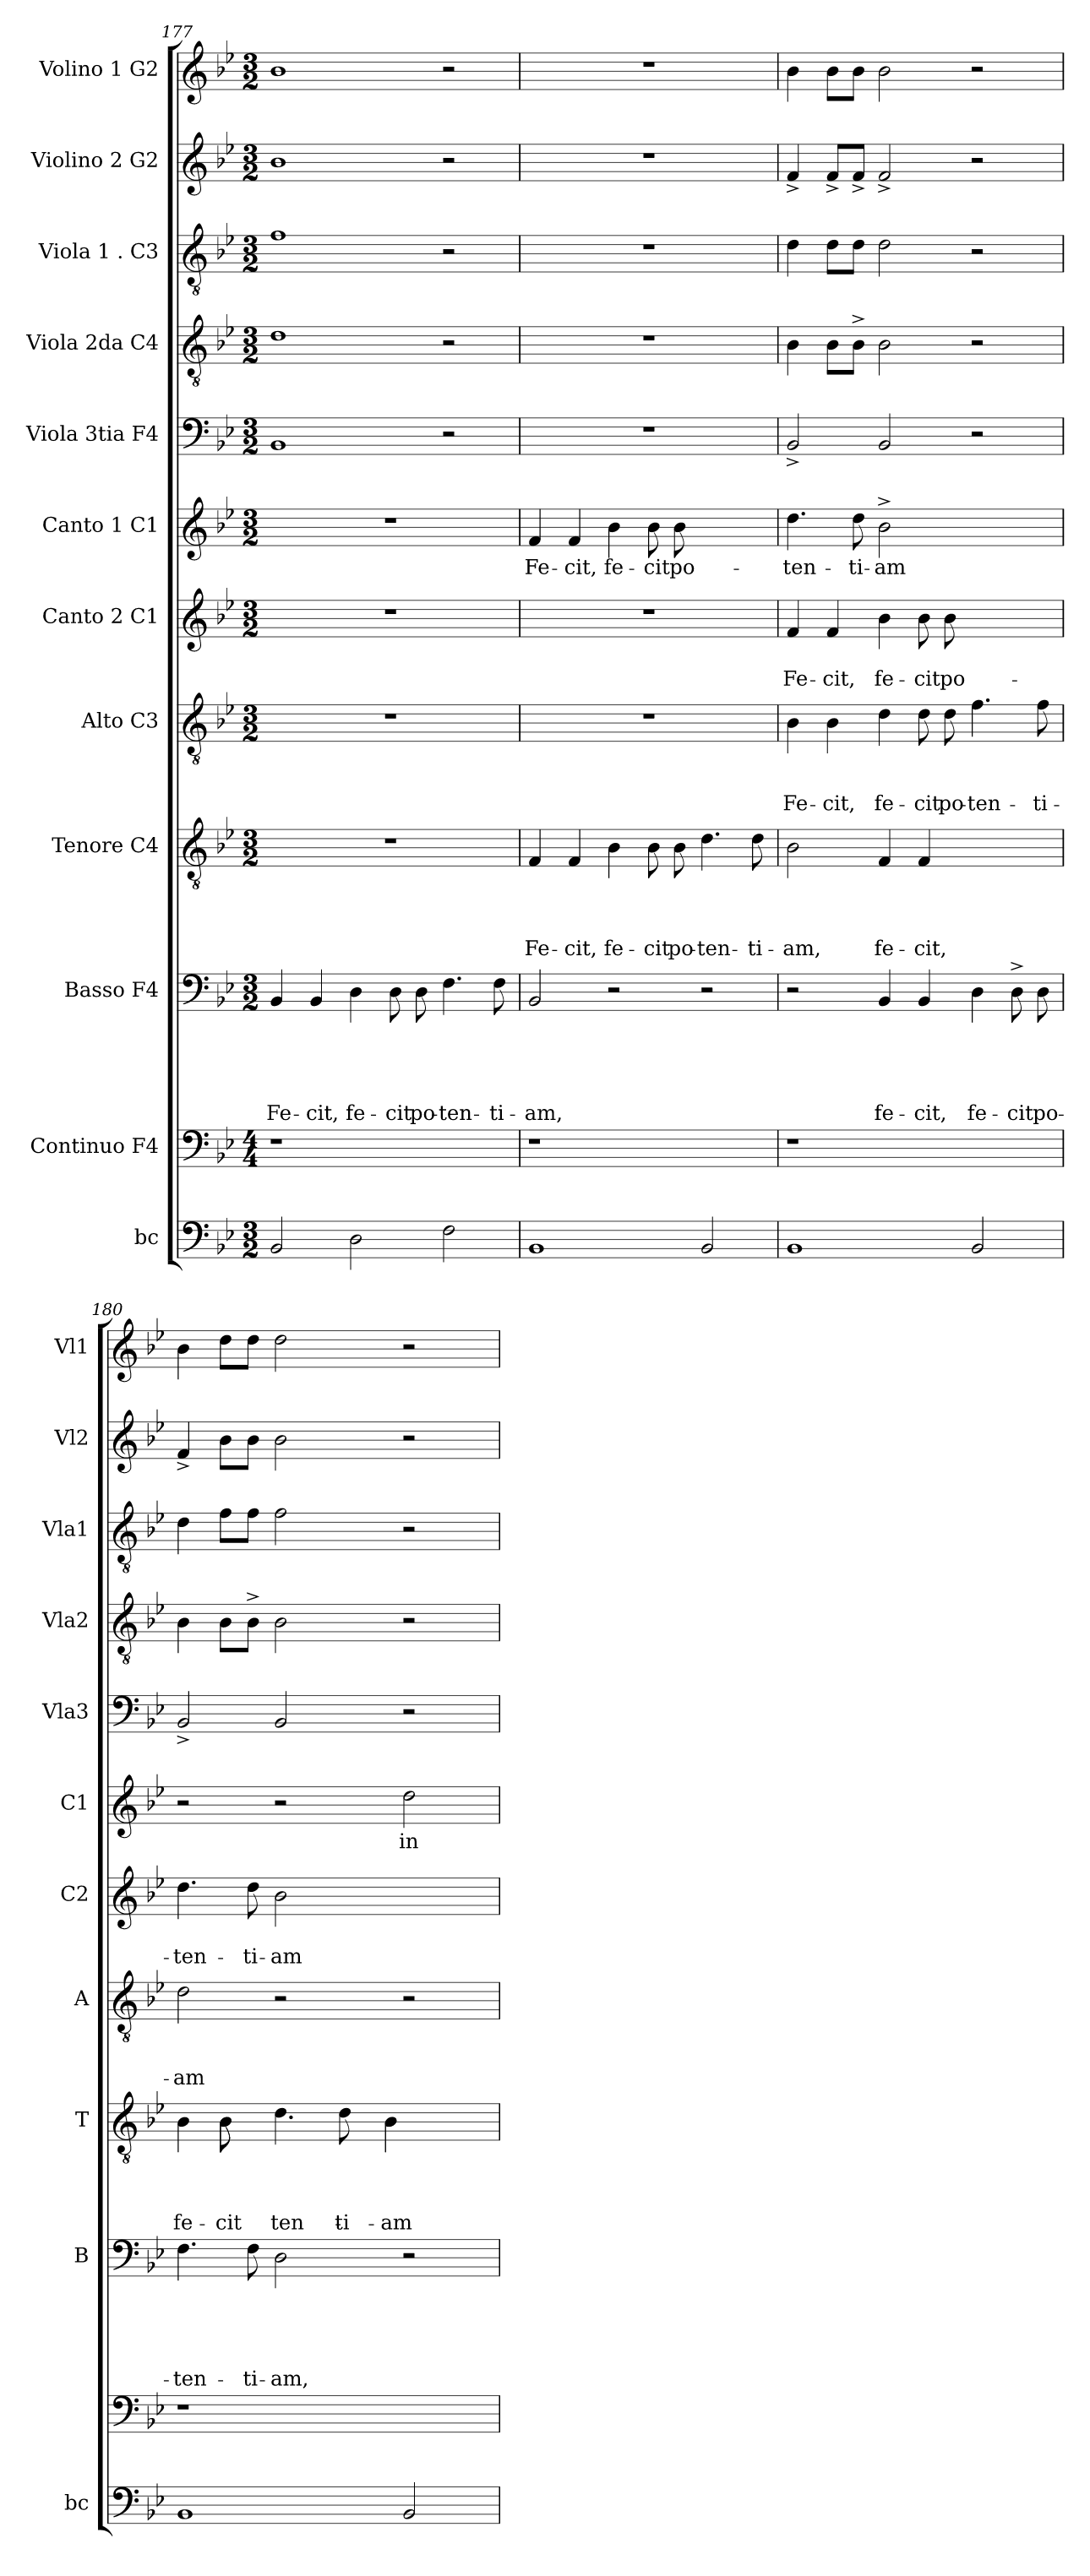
**kern	**kern	**kern	**text	**text	**text	**text	**text	**kern	**text	**text	**text	**text	**kern	**text	**text	**text	**kern	**text	**text	**kern	**text	**kern	**kern	**kern	**kern	**kern
*part12	*part11	*part10	*part10	*part10	*part10	*part10	*part10	*part9	*part9	*part9	*part9	*part9	*part8	*part8	*part8	*part8	*part7	*part7	*part7	*part6	*part6	*part5	*part4	*part3	*part2	*part1
*staff12	*staff11	*staff10	*staff10	*staff10	*staff10	*staff10	*staff10	*staff9	*staff9	*staff9	*staff9	*staff9	*staff8	*staff8	*staff8	*staff8	*staff7	*staff7	*staff7	*staff6	*staff6	*staff5	*staff4	*staff3	*staff2	*staff1
*I"bc	*I"Continuo F4	*I"Basso F4	*	*	*	*	*	*I"Tenore C4	*	*	*	*	*I"Alto C3	*	*	*	*I"Canto 2 C1	*	*	*I"Canto 1 C1	*	*I"Viola 3tia F4	*I"Viola 2da C4	*I"Viola 1 . C3	*I"Violino 2 G2	*I"Volino 1 G2
*I'bc	*	*I'B	*	*	*	*	*	*I'T	*	*	*	*	*I'A	*	*	*	*I'C2	*	*	*I'C1	*	*I'Vla3	*I'Vla2	*I'Vla1	*I'Vl2	*I'Vl1
*clefF4	*clefF4	*clefF4	*	*	*	*	*	*clefGv2	*	*	*	*	*clefGv2	*	*	*	*clefG2	*	*	*clefG2	*	*clefF4	*clefGv2	*clefGv2	*clefG2	*clefG2
*k[b-e-]	*k[b-e-]	*k[b-e-]	*	*	*	*	*	*k[b-e-]	*	*	*	*	*k[b-e-]	*	*	*	*k[b-e-]	*	*	*k[b-e-]	*	*k[b-e-]	*k[b-e-]	*k[b-e-]	*k[b-e-]	*k[b-e-]
*B-:	*B-:	*B-:	*	*	*	*	*	*B-:	*	*	*	*	*B-:	*	*	*	*B-:	*	*	*B-:	*	*B-:	*B-:	*B-:	*B-:	*B-:
*M3/2	*M4/4	*M3/2	*	*	*	*	*	*M3/2	*	*	*	*	*M3/2	*	*	*	*M3/2	*	*	*M3/2	*	*M3/2	*M3/2	*M3/2	*M3/2	*M3/2
=177	=177	=177	=177	=177	=177	=177	=177	=177	=177	=177	=177	=177	=177	=177	=177	=177	=177	=177	=177	=177	=177	=177	=177	=177	=177	=177
!	!	!	!	!	!	!	!LO:LY:b	!LO:N:vis=1	!	!	!	!	!	!	!	!	!	!	!	!LO:N:vis=1	!	!	!	!	!	!
2BB-/	1r	4BB-/	.	.	.	.	Fe-	1.r	.	.	.	.	1.r	.	.	.	1.r	.	.	1.r	.	1BB-	1d	1f	1b-	1b-
!	!	!	!	!	!	!	!LO:LY:b	!	!	!	!	!	!	!	!	!	!	!	!	!	!	!	!	!	!	!
.	.	4BB-/	.	.	.	.	-cit,	.	.	.	.	.	.	.	.	.	.	.	.	.	.	.	.	.	.	.
!	!	!	!	!	!	!	!LO:LY:b	!	!	!	!	!	!	!	!	!	!	!	!	!	!	!	!	!	!	!
2D\	.	4D\	.	.	.	.	fe-	.	.	.	.	.	.	.	.	.	.	.	.	.	.	.	.	.	.	.
!	!	!	!	!	!	!	!LO:LY:b	!	!	!	!	!	!	!	!	!	!	!	!	!	!	!	!	!	!	!
.	.	8D\	.	.	.	.	-cit	.	.	.	.	.	.	.	.	.	.	.	.	.	.	.	.	.	.	.
!	!	!	!	!	!	!	!LO:LY:b	!	!	!	!	!	!	!	!	!	!	!	!	!	!	!	!	!	!	!
.	.	8D\	.	.	.	.	po-	.	.	.	.	.	.	.	.	.	.	.	.	.	.	.	.	.	.	.
!	!	!	!	!	!	!	!LO:LY:b:rj	!	!	!	!	!	!	!	!	!	!	!	!	!	!	!	!	!	!	!
2F\	2ryy	4.F\	.	.	.	.	-ten-	.	.	.	.	.	.	.	.	.	.	.	.	.	.	2r	2r	2r	2r	2r
!	!	!	!	!	!	!	!LO:LY:b	!	!	!	!	!	!	!	!	!	!	!	!	!	!	!	!	!	!	!
.	.	8F\	.	.	.	.	-ti-	.	.	.	.	.	.	.	.	.	.	.	.	.	.	.	.	.	.	.
=178	=178	=178	=178	=178	=178	=178	=178	=178	=178	=178	=178	=178	=178	=178	=178	=178	=178	=178	=178	=178	=178	=178	=178	=178	=178	=178
!	!	!	!	!	!	!	!LO:LY:b	!	!	!	!	!LO:LY:b	!	!	!	!	!	!	!	!	!LO:LY:b	!LO:N:vis=1	!LO:N:vis=1	!LO:N:vis=1	!LO:N:vis=1	!LO:N:vis=1
1BB-	1r	2BB-/	.	.	.	.	-am,	4F/	.	.	.	Fe-	1.r	.	.	.	1.r	.	.	4f/	Fe-	1.r	1.r	1.r	1.r	1.r
!	!	!	!	!	!	!	!	!	!	!	!	!LO:LY:b	!	!	!	!	!	!	!	!	!LO:LY:b	!	!	!	!	!
.	.	.	.	.	.	.	.	4F/	.	.	.	-cit,	.	.	.	.	.	.	.	4f/	-cit,	.	.	.	.	.
!	!	!	!	!	!	!	!	!	!	!	!	!LO:LY:b	!	!	!	!	!	!	!	!	!LO:LY:b	!	!	!	!	!
.	.	2r	.	.	.	.	.	4B-\	.	.	.	fe-	.	.	.	.	.	.	.	4b-\	fe-	.	.	.	.	.
!	!	!	!	!	!	!	!	!	!	!	!	!LO:LY:b	!	!	!	!	!	!	!	!	!LO:LY:b	!	!	!	!	!
.	.	.	.	.	.	.	.	8B-\	.	.	.	-cit	.	.	.	.	.	.	.	8b-\	-cit	.	.	.	.	.
!	!	!	!	!	!	!	!	!	!	!	!	!LO:LY:b	!	!	!	!	!	!	!	!	!LO:LY:b	!	!	!	!	!
.	.	.	.	.	.	.	.	8B-\	.	.	.	po-	.	.	.	.	.	.	.	8b-\	po-	.	.	.	.	.
!	!	!	!	!	!	!	!	!	!	!	!	!LO:LY:b:rj	!	!	!	!	!	!	!	!	!	!	!	!	!	!
2BB-/	2ryy	2r	.	.	.	.	.	4.d\	.	.	.	-ten-	.	.	.	.	.	.	.	2ryy	.	.	.	.	.	.
!	!	!	!	!	!	!	!	!	!	!	!	!LO:LY:b	!	!	!	!	!	!	!	!	!	!	!	!	!	!
.	.	.	.	.	.	.	.	8d\	.	.	.	-ti-	.	.	.	.	.	.	.	.	.	.	.	.	.	.
!!LO:PB:g=z
=179	=179	=179	=179	=179	=179	=179	=179	=179	=179	=179	=179	=179	=179	=179	=179	=179	=179	=179	=179	=179	=179	=179	=179	=179	=179	=179
!	!	!	!	!	!	!	!	!	!	!	!	!LO:LY:b	!	!	!	!LO:LY:b	!	!	!LO:LY:b	!	!LO:LY:b	!	!	!	!	!
1BB-	1r	2r	.	.	.	.	.	2B-\	.	.	.	-am,	4B-\	.	.	Fe-	4f/	.	Fe-	4.dd\	-ten-	2BB-^</	4B-\	4d\	4f^</	4b-\
!	!	!	!	!	!	!	!	!	!	!	!	!	!	!	!	!LO:LY:b:rj	!	!	!LO:LY:b:rj	!	!	!	!	!	!	!
.	.	.	.	.	.	.	.	.	.	.	.	.	4B-\	.	.	-cit,	4f/	.	-cit,	.	.	.	8B-\L	8d\L	8f^</L	8b-\L
!	!	!	!	!	!	!	!	!	!	!	!	!	!	!	!	!	!	!	!	!	!LO:LY:b	!	!	!	!	!
.	.	.	.	.	.	.	.	.	.	.	.	.	.	.	.	.	.	.	.	8dd\	-ti-	.	8B-^>\J	8d\J	8f^</J	8b-\J
!	!	!	!	!	!	!	!LO:LY:b	!	!	!	!	!LO:LY:b	!	!	!	!LO:LY:b	!	!	!LO:LY:b	!	!LO:LY:b	!	!	!	!	!
.	.	4BB-/	.	.	.	.	fe-	4F/	.	.	.	fe-	4d\	.	.	fe-	4b-\	.	fe-	2b-^>\	-am	2BB-/	2B-\	2d\	2f^</	2b-\
!	!	!	!	!	!	!	!LO:LY:b	!	!	!	!	!LO:LY:b:rj	!	!	!	!LO:LY:b	!	!	!LO:LY:b	!	!	!	!	!	!	!
.	.	4BB-/	.	.	.	.	-cit,	4F/	.	.	.	-cit,	8d\	.	.	-cit	8b-\	.	-cit	.	.	.	.	.	.	.
!	!	!	!	!	!	!	!	!	!	!	!	!	!	!	!	!LO:LY:b	!	!	!LO:LY:b	!	!	!	!	!	!	!
.	.	.	.	.	.	.	.	.	.	.	.	.	8d\	.	.	po-	8b-\	.	po-	.	.	.	.	.	.	.
!	!	!	!	!	!	!	!LO:LY:b	!	!	!	!	!	!	!	!	!LO:LY:b:rj	!	!	!	!	!	!	!	!	!	!
2BB-/	2ryy	4D\	.	.	.	.	fe-	2ryy	.	.	.	.	4.f\	.	.	-ten-	2ryy	.	.	2ryy	.	2r	2r	2r	2r	2r
!	!	!	!	!	!	!	!LO:LY:b	!	!	!	!	!	!	!	!	!	!	!	!	!	!	!	!	!	!	!
.	.	8D^>\	.	.	.	.	-cit	.	.	.	.	.	.	.	.	.	.	.	.	.	.	.	.	.	.	.
!	!	!	!	!	!	!	!LO:LY:b	!	!	!	!	!	!	!	!	!LO:LY:b	!	!	!	!	!	!	!	!	!	!
.	.	8D\	.	.	.	.	po-	.	.	.	.	.	8f\	.	.	-ti-	.	.	.	.	.	.	.	.	.	.
=180	=180	=180	=180	=180	=180	=180	=180	=180	=180	=180	=180	=180	=180	=180	=180	=180	=180	=180	=180	=180	=180	=180	=180	=180	=180	=180
!	!	!	!	!	!	!	!LO:LY:b:rj	!	!	!	!	!LO:LY:b	!	!	!	!LO:LY:b	!	!	!LO:LY:b:rj	!	!	!	!	!	!	!
*	*	*	*	*	*	*	*	*^	*	*	*	*	*	*	*	*	*	*	*	*	*	*	*	*	*	*
*	*	*	*	*	*	*	*	*	*^	*	*	*	*	*	*	*	*	*	*	*	*	*	*	*	*	*	*
*	*	*	*	*	*	*	*	*	*	*^	*	*	*	*	*	*	*	*	*	*	*	*	*	*	*	*	*	*
1BB-	1r	4.F\	.	.	.	.	-ten-	4B-\	4ryy	2ryy	2.ryy	.	.	.	fe-	2d\	.	.	-am	4.dd\	.	-ten-	2r	.	2BB-^</	4B-\	4d\	4f^</	4b-\
!	!	!	!	!	!	!	!	!	!	!	!	!	!	!	!LO:LY:b	!	!	!	!	!	!	!	!	!	!	!	!	!	!
!	!	!	!	!	!	!	!	!	!	!	!	!	!	!	!LO:LY:b	!	!	!	!	!	!	!	!	!	!	!	!	!	!
.	.	.	.	.	.	.	.	8B-\	8B-\	.	.	.	.	.	-cit	.	.	.	.	.	.	.	.	.	.	8B-\L	8f\L	8b-\L	8dd\L
!	!	!	!	!	!	!	!LO:LY:b	!	!	!	!	!	!	!	!	!	!	!	!	!	!	!LO:LY:b	!	!	!	!	!	!	!
.	.	8F\	.	.	.	.	-ti-	4ryy	4ryy	.	.	.	.	.	.	.	.	.	.	8dd\	.	-ti-	.	.	.	8B-^>\J	8f\J	8b-\J	8dd\J
!	!	!	!	!	!	!	!LO:LY:b	!	!	!	!	!	!	!	!LO:LY:b:rj	!	!	!	!	!	!	!LO:LY:b	!	!	!	!	!	!	!
.	.	2D\	.	.	.	.	-am,	.	.	4.d\	.	.	.	.	ten-	2r	.	.	.	2b-\	.	-am	2r	.	2BB-/	2B-\	2f\	2b-\	2dd\
.	.	.	.	.	.	.	.	16ryy	16ryy	.	.	.	.	.	.	.	.	.	.	.	.	.	.	.	.	.	.	.	.
.	.	.	.	.	.	.	.	2ryy	2ryy	.	.	.	.	.	.	.	.	.	.	.	.	.	.	.	.	.	.	.	.
!	!	!	!	!	!	!	!	!	!	!	!	!	!	!	!LO:LY:b	!	!	!	!	!	!	!	!	!	!	!	!	!	!
.	.	.	.	.	.	.	.	.	.	.	8d\	.	.	.	ti-	.	.	.	.	.	.	.	.	.	.	.	.	.	.
.	.	.	.	.	.	.	.	.	.	16ryy	16ryy	.	.	.	.	.	.	.	.	.	.	.	.	.	.	.	.	.	.
!	!	!	!	!	!	!	!	!	!	!	!	!	!	!	!LO:LY:b	!	!	!	!	!	!	!	!	!	!	!	!	!	!
!	!	!	!	!	!	!	!	!	!	!	!	!	!	!	!LO:LY:b	!	!	!	!	!	!	!	!	!	!	!	!	!	!
.	.	.	.	.	.	.	.	.	.	4B-\	4B-\	.	.	.	-am	.	.	.	.	.	.	.	.	.	.	.	.	.	.
!	!	!	!	!	!	!	!	!	!	!	!	!	!	!	!	!	!	!	!	!	!	!	!	!LO:LY:b	!	!	!	!	!
2BB-/	2ryy	2r	.	.	.	.	.	.	.	.	.	.	.	.	.	2r	.	.	.	2ryy	.	.	2dd\	in	2r	2r	2r	2r	2r
.	.	.	.	.	.	.	.	4ryy	4ryy	4ryy	4ryy	.	.	.	.	.	.	.	.	.	.	.	.	.	.	.	.	.	.
.	.	.	.	.	.	.	.	16ryy	16ryy	16ryy	16ryy	.	.	.	.	.	.	.	.	.	.	.	.	.	.	.	.	.	.
*	*	*	*	*	*	*	*	*v	*v	*v	*v	*	*	*	*	*	*	*	*	*	*	*	*	*	*	*	*	*	*
=	=	=	=	=	=	=	=	=	=	=	=	=	=	=	=	=	=	=	=	=	=	=	=	=	=	=
*-	*-	*-	*-	*-	*-	*-	*-	*-	*-	*-	*-	*-	*-	*-	*-	*-	*-	*-	*-	*-	*-	*-	*-	*-	*-	*-
